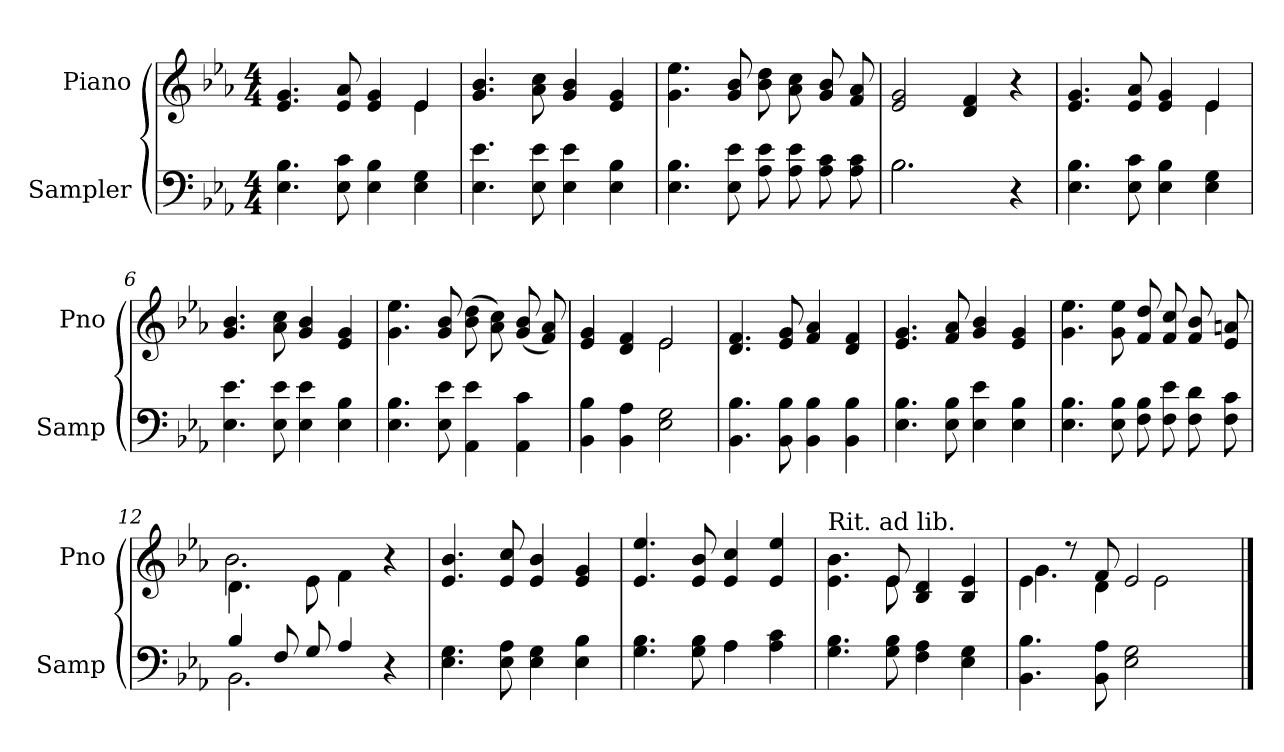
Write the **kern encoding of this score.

**kern	**kern
*part2	*part1
*staff2	*staff1
*I"Sampler	*I"Piano
*I'Samp	*I'Pno
*clefF4	*clefG2
*k[b-e-a-]	*k[b-e-a-]
*E-:	*E-:
*M4/4	*M4/4
=1	=1
*	*^
4.E- 4.B-	4.e- 4.g	2.ryy
8E- 8c	8e- 8a-	.
4E- 4B-	4e- 4g	.
4E- 4G	4e-/	4e-
*	*v	*v
=2	=2
4.E- 4.e-	4.g 4.b-
8E- 8e-	8a- 8cc
4E- 4e-	4g 4b-
4E- 4B-	4e- 4g
=3	=3
4.E- 4.B-	4.g 4.ee-
8E- 8e-	8g 8b-
8A- 8e-	8b- 8dd
8A- 8e-	8a- 8cc
8A- 8c	8g 8b-
8A- 8c	8f 8a-
=4	=4
*^	*
2.B-\	2.B-	2e- 2g
.	.	4d/ 4f/
4r	4ryy	4r
*v	*v	*
=5	=5
*	*^
4.E- 4.B-	4.e- 4.g	2.ryy
8E- 8c	8e- 8a-	.
4E- 4B-	4e- 4g	.
4E- 4G	4e-/	4e-
*	*v	*v
=6	=6
4.E- 4.e-	4.g 4.b-
8E- 8e-	8a- 8cc
4E- 4e-	4g 4b-
4E- 4B-	4e- 4g
=7	=7
4.E- 4.B-	4.g 4.ee-
8E- 8e-	8g 8b-
4AA- 4e-	(8b-\ 8dd\
.	8a-\ 8cc\)
4AA- 4c	(8g/ 8b-/
.	8f/ 8a-/)
=8	=8
*	*^
4BB- 4B-	4e- 4g	2ryy
4BB- 4A-	4d 4f	.
2E- 2G	2e-/	2e-
*	*v	*v
=9	=9
4.BB- 4.B-	4.d 4.f
8BB- 8B-	8e- 8g
4BB- 4B-	4f 4a-
4BB- 4B-	4d 4f
=10	=10
4.E- 4.B-	4.e- 4.g
8E- 8B-	8f 8a-
4E- 4e-	4g 4b-
4E- 4B-	4e- 4g
=11	=11
4.E- 4.B-	4.g 4.ee-
8E- 8B-	8g 8ee-
8F 8B-	8f 8dd
8F 8e-	8f 8cc
8F 8d	8f 8b-
8F 8c	8e- 8an
=12	=12
*^	*^
4B-/	2.BB-	4.d\	2.b-
8F/	.	.	.
8G/	.	8e-\	.
4A-/	.	4f\	.
4r	4ryy	4r	4ryy
*v	*v	*	*
*	*v	*v
=13	=13
4.E-\ 4.G\	4.e- 4.b-
8E-\ 8A-\	8e- 8cc
4E-\ 4G\	4e- 4b-
4E-\ 4B-\	4e- 4g
=14	=14
*^	*
4.G\ 4.B-\	2ryy	4.e- 4.ee-
8G\ 8B-\	.	8e- 8b-
4A-\	4A-	4e- 4cc
4A- 4c	4ryy	4e- 4ee-
=15	=15	=15
*	*	*^
!	!	!LO:TX:t=Rit. ad lib.	!
*v	*v	*	*
4.G 4.B-	4.e-\ 4.b-\	4.ryy
8G 8B-	8e-/	8e-
4F 4A-	4B- 4d	2ryy
4E- 4G	4B- 4e-	.
=16	=16	=16
4.BB- 4.B-	4e-\	4.g
.	8r	.
8BB- 8A-	8f/	4d
2E- 2G	2e-/	.
.	.	2e-
8ryy	8ryy	.
*	*v	*v
==	==
*-	*-
